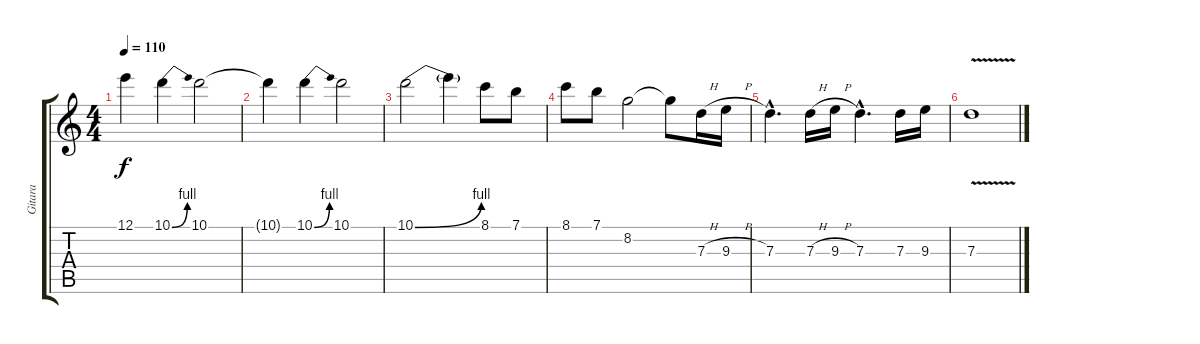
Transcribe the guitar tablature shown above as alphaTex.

\track ("Gitara" "Gitara") {instrument overdrivenguitar}
\staff {score tabs}
\tuning (E4 B3 G3 D3 A2 E2) {hide}
\ts (4 4)
\tempo 110
\clef g2
\ks c
12.1{t}.4{dy f} 10.1{be (bend 0 0 60 4)}.4 10.1.2 |
10.1{t}.4 10.1{be (bend 0 0 60 4)}.4 10.1.2 |
10.1{be (bend 0 0 60 4)}.2 10.1{t}.4 8.1.8 7.1.8 |
8.1.8 7.1.8 8.2.2 8.2{t}.8 7.3{h}.16 9.3{h}.16 |
7.3{hac}.4{d} 7.3{h}.16 9.3{h}.16 7.3{hac}.4{d} 7.3.16 9.3.16 |
7.3{v}.1
